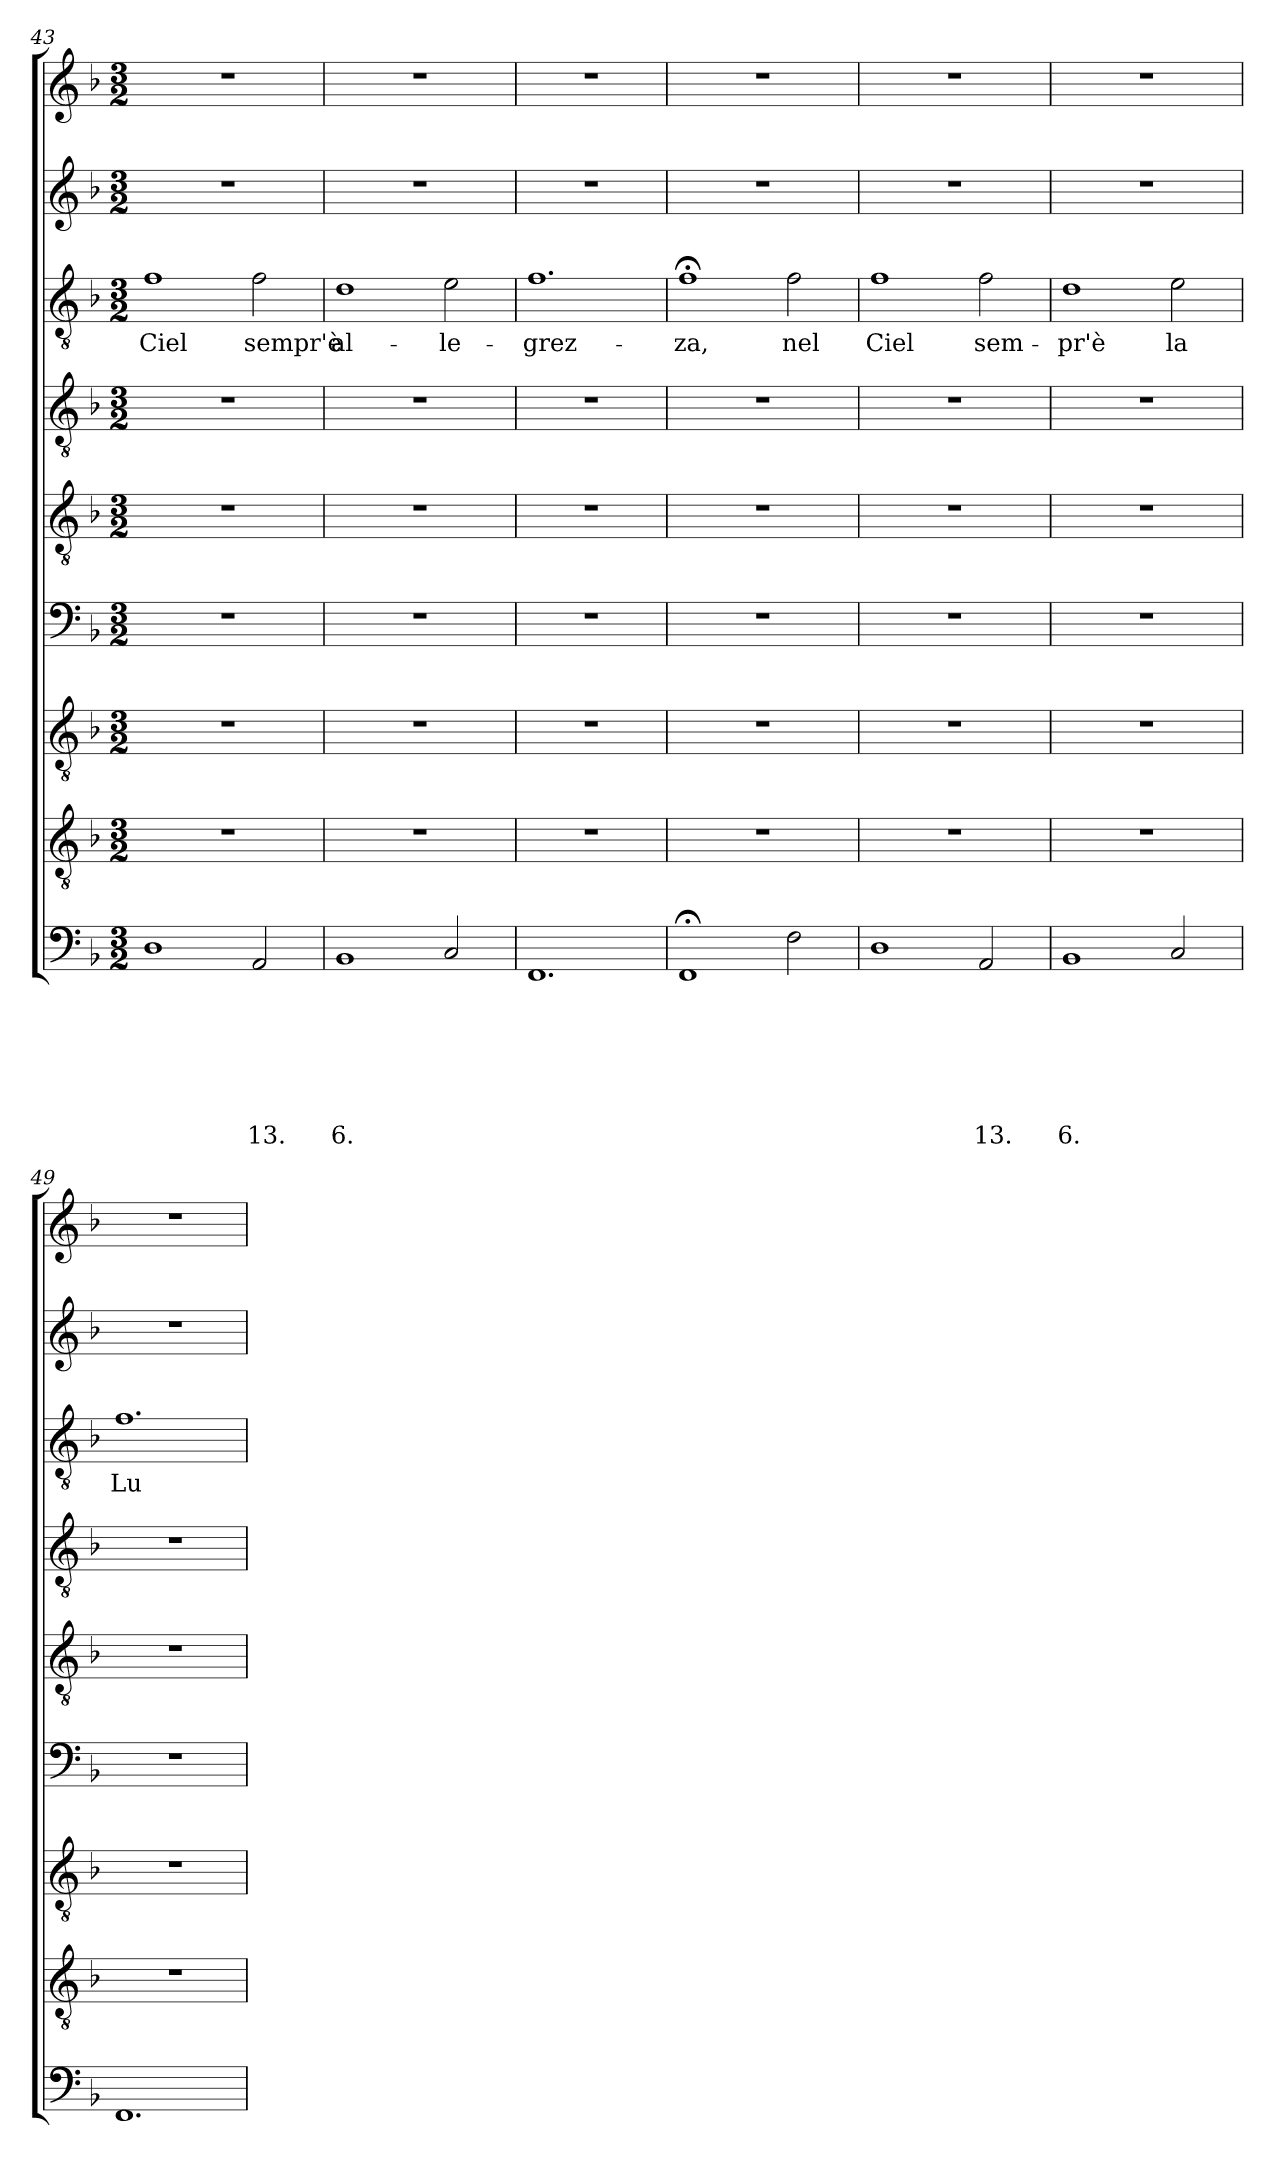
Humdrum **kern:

**kern	**text	**text	**text	**text	**text	**text	**text	**kern	**kern	**kern	**kern	**kern	**kern	**text	**kern	**kern
*part9	*part9	*part9	*part9	*part9	*part9	*part9	*part9	*part8	*part7	*part6	*part5	*part4	*part3	*part3	*part2	*part1
*staff9	*staff9	*staff9	*staff9	*staff9	*staff9	*staff9	*staff9	*staff8	*staff7	*staff6	*staff5	*staff4	*staff3	*staff3	*staff2	*staff1
*clefF4	*	*	*	*	*	*	*	*clefGv2	*clefGv2	*clefF4	*clefGv2	*clefGv2	*clefGv2	*	*clefG2	*clefG2
*k[b-]	*	*	*	*	*	*	*	*k[b-]	*k[b-]	*k[b-]	*k[b-]	*k[b-]	*k[b-]	*	*k[b-]	*k[b-]
*F:	*	*	*	*	*	*	*	*F:	*F:	*F:	*F:	*F:	*F:	*	*F:	*F:
*M3/2	*	*	*	*	*	*	*	*M3/2	*M3/2	*M3/2	*M3/2	*M3/2	*M3/2	*	*M3/2	*M3/2
=43	=43	=43	=43	=43	=43	=43	=43	=43	=43	=43	=43	=43	=43	=43	=43	=43
1D	.	.	.	.	.	.	.	1.r	1.r	1.r	1.r	1.r	1f	Ciel	1.r	1.r
2AA/	.	.	.	.	.	.	13.	.	.	.	.	.	2f\	sempr'è	.	.
=44	=44	=44	=44	=44	=44	=44	=44	=44	=44	=44	=44	=44	=44	=44	=44	=44
1BB-	.	.	.	.	.	.	6.	1.r	1.r	1.r	1.r	1.r	1d	al-	1.r	1.r
2C/	.	.	.	.	.	.	.	.	.	.	.	.	2e\	-le-	.	.
!!LO:LB:g=z
=45	=45	=45	=45	=45	=45	=45	=45	=45	=45	=45	=45	=45	=45	=45	=45	=45
1.FF	.	.	.	.	.	.	.	1.r	1.r	1.r	1.r	1.r	1.f	-grez-	1.r	1.r
=46	=46	=46	=46	=46	=46	=46	=46	=46	=46	=46	=46	=46	=46	=46	=46	=46
1FF;<	.	.	.	.	.	.	.	1.r	1.r	1.r	1.r	1.r	1f;<	-za,	1.r	1.r
2F\	.	.	.	.	.	.	.	.	.	.	.	.	2f\	nel	.	.
=47	=47	=47	=47	=47	=47	=47	=47	=47	=47	=47	=47	=47	=47	=47	=47	=47
1D	.	.	.	.	.	.	.	1.r	1.r	1.r	1.r	1.r	1f	Ciel	1.r	1.r
2AA/	.	.	.	.	.	.	13.	.	.	.	.	.	2f\	sem-	.	.
=48	=48	=48	=48	=48	=48	=48	=48	=48	=48	=48	=48	=48	=48	=48	=48	=48
1BB-	.	.	.	.	.	.	6.	1.r	1.r	1.r	1.r	1.r	1d	-pr'è	1.r	1.r
2C/	.	.	.	.	.	.	.	.	.	.	.	.	2e\	la	.	.
=49	=49	=49	=49	=49	=49	=49	=49	=49	=49	=49	=49	=49	=49	=49	=49	=49
1.FF	.	.	.	.	.	.	.	1.r	1.r	1.r	1.r	1.r	1.f	Lu-	1.r	1.r
=	=	=	=	=	=	=	=	=	=	=	=	=	=	=	=	=
*-	*-	*-	*-	*-	*-	*-	*-	*-	*-	*-	*-	*-	*-	*-	*-	*-
